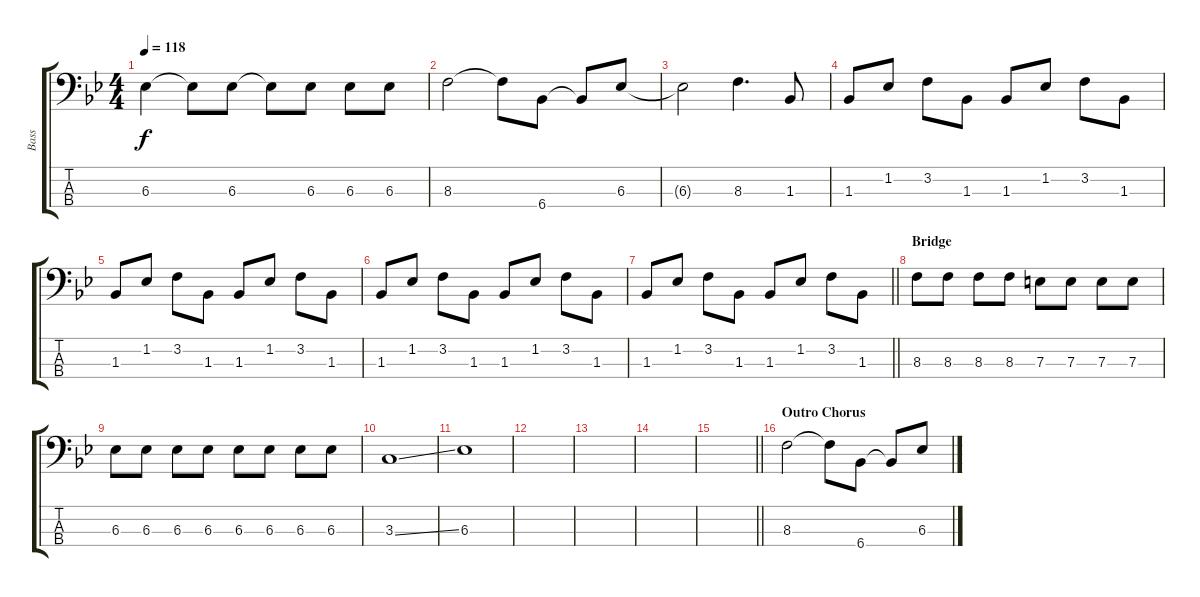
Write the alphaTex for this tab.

\track ("Bass" "Bass") {instrument electricbassfinger}
\staff {score tabs}
\tuning (G2 D2 A1 E1) {hide}
\ts (4 4)
\tempo 118
\clef f4
\ks bb
6.3{t}.4{dy f} 6.3{t}.8 6.3.8 6.3{t}.8 6.3.8 6.3.8 6.3.8 |
8.3.2 8.3{t}.8 6.4.8 6.4{t}.8 6.3.8 |
6.3{t}.2 8.3.4{d} 1.3.8 |
1.3.8 1.2.8 3.2.8 1.3.8 1.3.8 1.2.8 3.2.8 1.3.8 |
1.3.8 1.2.8 3.2.8 1.3.8 1.3.8 1.2.8 3.2.8 1.3.8 |
1.3.8 1.2.8 3.2.8 1.3.8 1.3.8 1.2.8 3.2.8 1.3.8 |
\barLineRight lightlight
1.3.8 1.2.8 3.2.8 1.3.8 1.3.8 1.2.8 3.2.8 1.3.8 |
\section ("" "Bridge")
8.3.8 8.3.8 8.3.8 8.3.8 7.3.8 7.3.8 7.3.8 7.3.8 |
6.3.8 6.3.8 6.3.8 6.3.8 6.3.8 6.3.8 6.3.8 6.3.8 |
3.3{ss}.1 |
6.3.1 |
|
|
|
\barLineRight lightlight
|
\section ("" "Outro Chorus")
8.3.2 8.3{t}.8 6.4.8 6.4{t}.8 6.3.8
